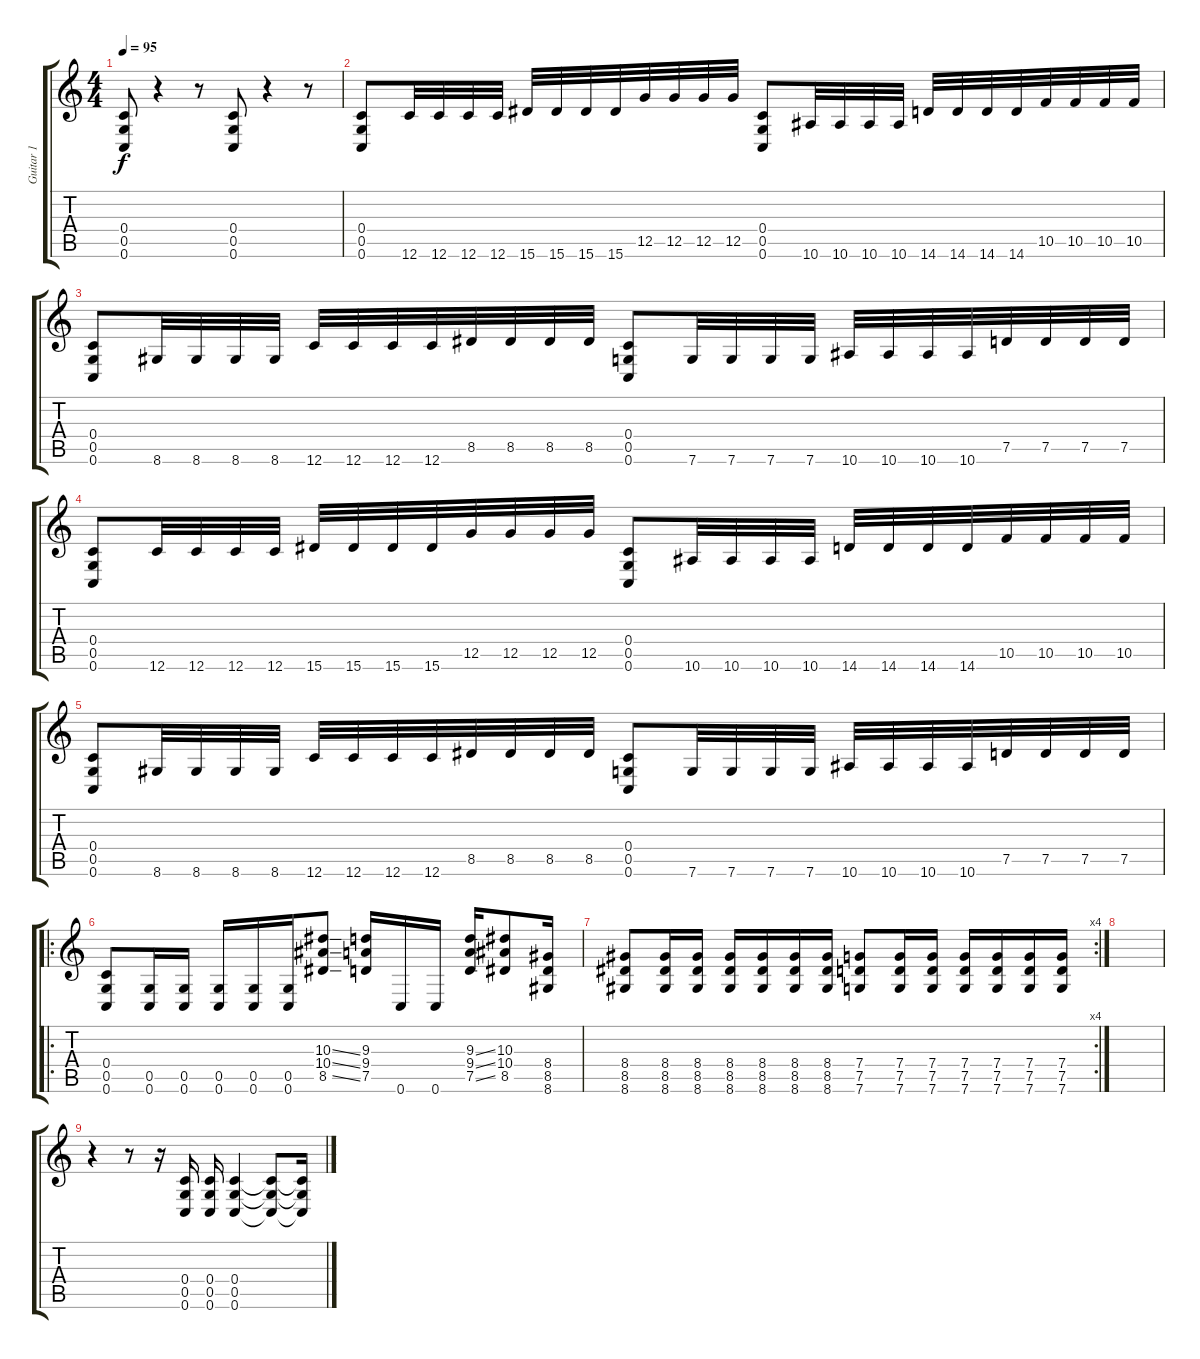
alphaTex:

\track ("Guitar 1" "Guitar 1") {instrument distortionguitar}
\staff {score tabs}
\tuning (D4 A3 F3 C3 G2 C2) {hide}
\ts (4 4)
\tempo 95
\clef g2
\ks c
(0.4 0.5 0.6).8{dy f} r.4 r.8 (0.4 0.5 0.6).8 r.4 r.8 |
(0.4 0.5 0.6).8 12.6.32 12.6.32 12.6.32 12.6.32 15.6.32 15.6.32 15.6.32 15.6.32 12.5.32 12.5.32 12.5.32 12.5.32 (0.4 0.5 0.6).8 10.6.32 10.6.32 10.6.32 10.6.32 14.6.32 14.6.32 14.6.32 14.6.32 10.5.32 10.5.32 10.5.32 10.5.32 |
(0.4 0.5 0.6).8 8.6.32 8.6.32 8.6.32 8.6.32 12.6.32 12.6.32 12.6.32 12.6.32 8.5.32 8.5.32 8.5.32 8.5.32 (0.4 0.5 0.6).8 7.6.32 7.6.32 7.6.32 7.6.32 10.6.32 10.6.32 10.6.32 10.6.32 7.5.32 7.5.32 7.5.32 7.5.32 |
(0.4 0.5 0.6).8 12.6.32 12.6.32 12.6.32 12.6.32 15.6.32 15.6.32 15.6.32 15.6.32 12.5.32 12.5.32 12.5.32 12.5.32 (0.4 0.5 0.6).8 10.6.32 10.6.32 10.6.32 10.6.32 14.6.32 14.6.32 14.6.32 14.6.32 10.5.32 10.5.32 10.5.32 10.5.32 |
(0.4 0.5 0.6).8 8.6.32 8.6.32 8.6.32 8.6.32 12.6.32 12.6.32 12.6.32 12.6.32 8.5.32 8.5.32 8.5.32 8.5.32 (0.4 0.5 0.6).8 7.6.32 7.6.32 7.6.32 7.6.32 10.6.32 10.6.32 10.6.32 10.6.32 7.5.32 7.5.32 7.5.32 7.5.32 |
\ro
(0.4 0.5 0.6).8 (0.5 0.6).16 (0.5 0.6).16 (0.5 0.6).16 (0.5 0.6).16 (0.5 0.6).16 (10.3{ss} 10.4{ss} 8.5{ss}).8 (9.3 9.4 7.5).16 0.6.16 0.6.16 (9.3{ss} 9.4{ss} 7.5{ss}).16 (10.3 10.4 8.5).8 (8.4 8.5 8.6).16 |
\rc 4
(8.4 8.5 8.6).8 (8.4 8.5 8.6).16 (8.4 8.5 8.6).16 (8.4 8.5 8.6).16 (8.4 8.5 8.6).16 (8.4 8.5 8.6).16 (8.4 8.5 8.6).16 (7.4 7.5 7.6).8 (7.4 7.5 7.6).16 (7.4 7.5 7.6).16 (7.4 7.5 7.6).16 (7.4 7.5 7.6).16 (7.4 7.5 7.6).16 (7.4 7.5 7.6).16 |
|
r.4 r.8 r.16 (0.4 0.5 0.6).16 (0.4 0.5 0.6).16 (0.4 0.5 0.6).4 (0.4{t} 0.5{t} 0.6{t}).8 (0.4{t} 0.5{t} 0.6{t}).16
